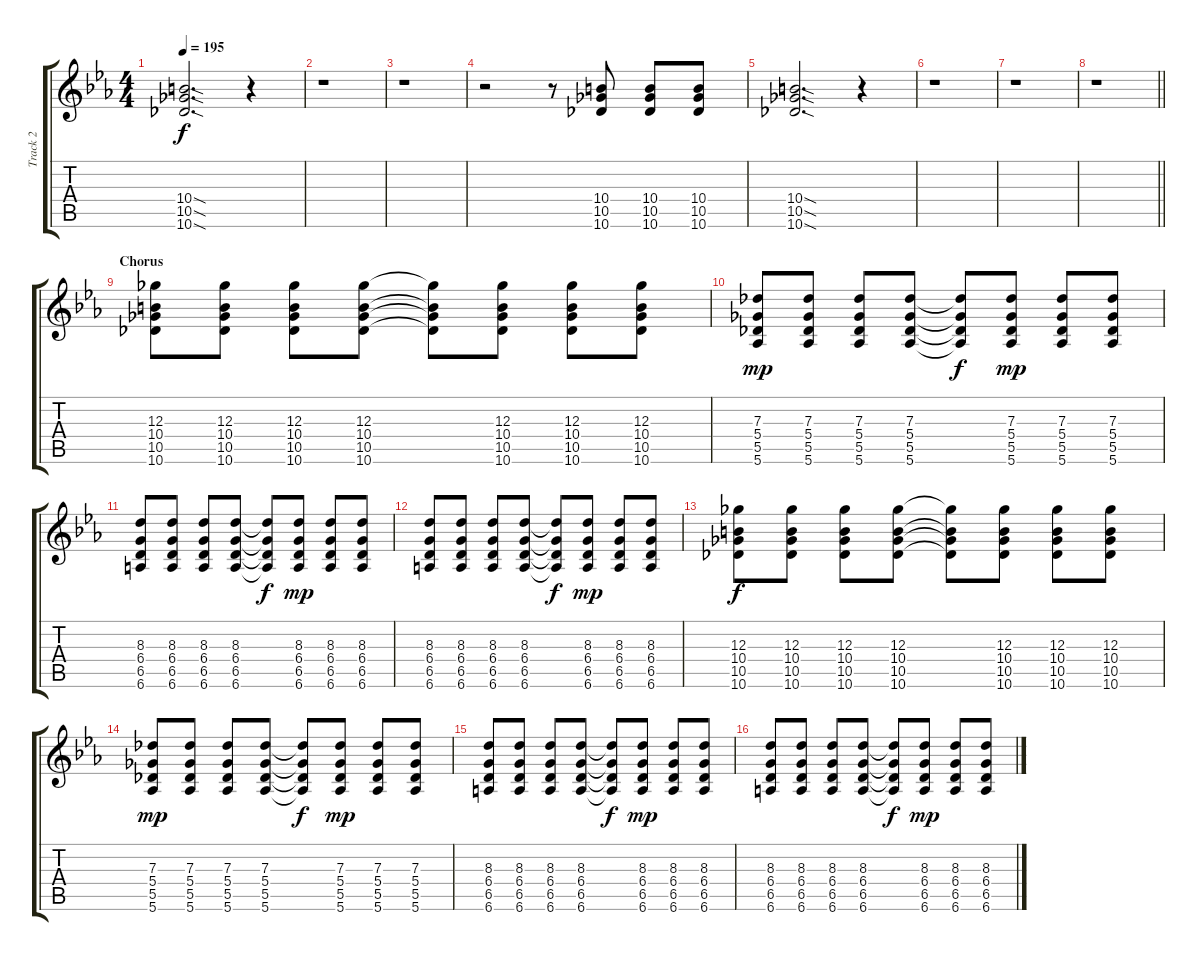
\track ("Track 2" "Track 2") {instrument distortionguitar}
\staff {score tabs}
\tuning (Eb4 Bb3 Gb3 Db3 Ab2 Eb2) {hide}
\ts (4 4)
\tempo 195
\clef g2
\ks eb
(10.4{sod} 10.5{sod} 10.6{sod}).2{d dy f} r.4 |
r.1 |
r.1 |
r.2 r.8 (10.4 10.5 10.6).8 (10.4 10.5 10.6).8 (10.4 10.5 10.6).8 |
(10.4{sod} 10.5{sod} 10.6{sod}).2{d} r.4 |
r.1 |
r.1 |
\barLineRight lightlight
r.1 |
\section ("" "Chorus")
(12.3 10.4 10.5 10.6).8 (12.3 10.4 10.5 10.6).8 (12.3 10.4 10.5 10.6).8 (12.3 10.4 10.5 10.6).8 (12.3{t} 10.4{t} 10.5{t} 10.6{t}).8 (12.3 10.4 10.5 10.6).8 (12.3 10.4 10.5 10.6).8 (12.3 10.4 10.5 10.6).8 |
(7.3 5.4 5.5 5.6).8{dy mp} (7.3 5.4 5.5 5.6).8 (7.3 5.4 5.5 5.6).8 (7.3 5.4 5.5 5.6).8 (7.3{t} 5.4{t} 5.5{t} 5.6{t}).8{dy f} (7.3 5.4 5.5 5.6).8{dy mp} (7.3 5.4 5.5 5.6).8 (7.3 5.4 5.5 5.6).8 |
(8.3 6.4 6.5 6.6).8 (8.3 6.4 6.5 6.6).8 (8.3 6.4 6.5 6.6).8 (8.3 6.4 6.5 6.6).8 (8.3{t} 6.4{t} 6.5{t} 6.6{t}).8{dy f} (8.3 6.4 6.5 6.6).8{dy mp} (8.3 6.4 6.5 6.6).8 (8.3 6.4 6.5 6.6).8 |
(8.3 6.4 6.5 6.6).8 (8.3 6.4 6.5 6.6).8 (8.3 6.4 6.5 6.6).8 (8.3 6.4 6.5 6.6).8 (8.3{t} 6.4{t} 6.5{t} 6.6{t}).8{dy f} (8.3 6.4 6.5 6.6).8{dy mp} (8.3 6.4 6.5 6.6).8 (8.3 6.4 6.5 6.6).8 |
(12.3 10.4 10.5 10.6).8{dy f} (12.3 10.4 10.5 10.6).8 (12.3 10.4 10.5 10.6).8 (12.3 10.4 10.5 10.6).8 (12.3{t} 10.4{t} 10.5{t} 10.6{t}).8 (12.3 10.4 10.5 10.6).8 (12.3 10.4 10.5 10.6).8 (12.3 10.4 10.5 10.6).8 |
(7.3 5.4 5.5 5.6).8{dy mp} (7.3 5.4 5.5 5.6).8 (7.3 5.4 5.5 5.6).8 (7.3 5.4 5.5 5.6).8 (7.3{t} 5.4{t} 5.5{t} 5.6{t}).8{dy f} (7.3 5.4 5.5 5.6).8{dy mp} (7.3 5.4 5.5 5.6).8 (7.3 5.4 5.5 5.6).8 |
(8.3 6.4 6.5 6.6).8 (8.3 6.4 6.5 6.6).8 (8.3 6.4 6.5 6.6).8 (8.3 6.4 6.5 6.6).8 (8.3{t} 6.4{t} 6.5{t} 6.6{t}).8{dy f} (8.3 6.4 6.5 6.6).8{dy mp} (8.3 6.4 6.5 6.6).8 (8.3 6.4 6.5 6.6).8 |
(8.3 6.4 6.5 6.6).8 (8.3 6.4 6.5 6.6).8 (8.3 6.4 6.5 6.6).8 (8.3 6.4 6.5 6.6).8 (8.3{t} 6.4{t} 6.5{t} 6.6{t}).8{dy f} (8.3 6.4 6.5 6.6).8{dy mp} (8.3 6.4 6.5 6.6).8 (8.3 6.4 6.5 6.6).8
